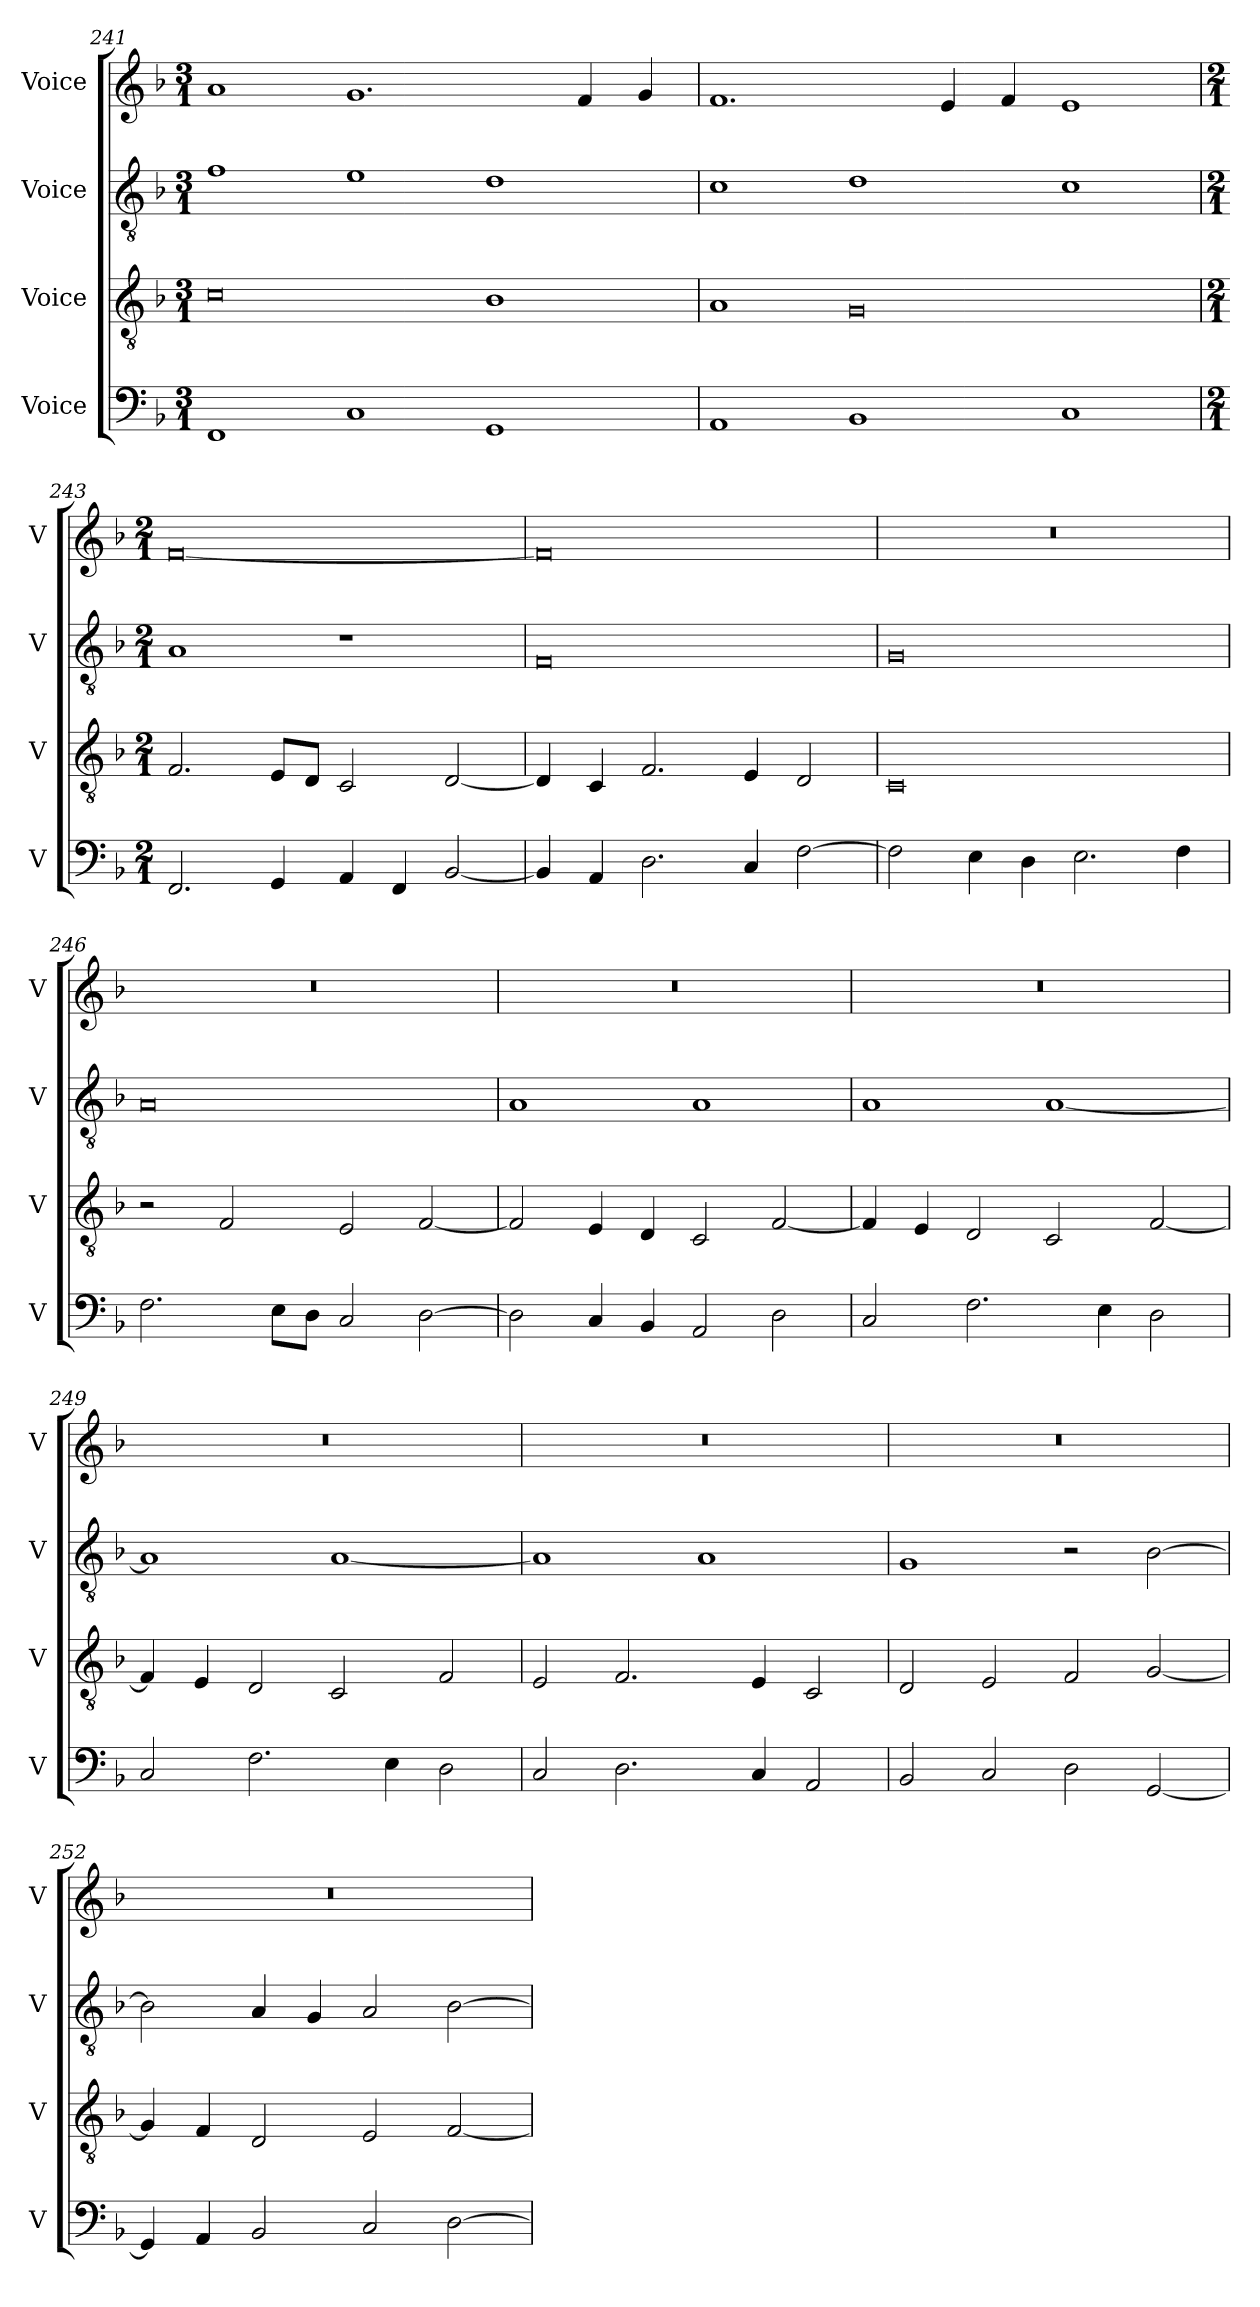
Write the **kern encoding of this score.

**kern	**kern	**kern	**kern
*part4	*part3	*part2	*part1
*staff4	*staff3	*staff2	*staff1
*I"Voice	*I"Voice	*I"Voice	*I"Voice
*I'V	*I'V	*I'V	*I'V
!!LO:LB:g=z
*clefF4	*clefGv2	*clefGv2	*clefG2
*k[b-]	*k[b-]	*k[b-]	*k[b-]
*M3/1	*M3/1	*M3/1	*M3/1
=241	=241	=241	=241
1FF	0c	1f	1a
1C	.	1e	1.g
1GG	1B-	1d	.
.	.	.	4f/
.	.	.	4g/
=242	=242	=242	=242
1AA	1A	1c	1.f
1BB-	0G	1d	.
.	.	.	4e/
.	.	.	4f/
1C	.	1c	1e
=243	=243	=243	=243
*M2/1	*M2/1	*M2/1	*M2/1
2.FF/	2.F/	1A	[0f
4GG/	8E/L	.	.
.	8D/J	.	.
4AA/	2C/	1r	.
4FF/	.	.	.
[2BB-/	[2D/	.	.
!!LO:LB:g=z
=244	=244	=244	=244
4BB-/]	4D/]	0F	0f]
4AA/	4C/	.	.
2.D\	2.F/	.	.
4C/	4E/	.	.
[2F\	2D/	.	.
=245	=245	=245	=245
2F\]	0C	0G	0r
4E\	.	.	.
4D\	.	.	.
2.E\	.	.	.
4F\	.	.	.
=246	=246	=246	=246
2.F\	2r	0A	0r
.	2F/	.	.
8E\L	.	.	.
8D\J	.	.	.
2C/	2E/	.	.
[2D\	[2F/	.	.
!!LO:LB:g=z
=247	=247	=247	=247
2D\]	2F/]	1A	0r
4C/	4E/	.	.
4BB-/	4D/	.	.
2AA/	2C/	1A	.
2D\	[2F/	.	.
=248	=248	=248	=248
2C/	4F/]	1A	0r
.	4E/	.	.
2.F\	2D/	.	.
.	2C/	[1A	.
4E\	.	.	.
2D\	[2F/	.	.
=249	=249	=249	=249
2C/	4F/]	1A]	0r
.	4E/	.	.
2.F\	2D/	.	.
.	2C/	[1A	.
4E\	.	.	.
2D\	2F/	.	.
!!LO:PB:g=z
=250	=250	=250	=250
2C/	2E/	1A]	0r
2.D\	2.F/	.	.
.	.	1A	.
4C/	4E/	.	.
2AA/	2C/	.	.
=251	=251	=251	=251
2BB-/	2D/	1G	0r
2C/	2E/	.	.
2D\	2F/	2r	.
[2GG/	[2G/	[2B-\	.
=252	=252	=252	=252
4GG/]	4G/]	2B-\]	0r
4AA/	4F/	.	.
2BB-/	2D/	4A/	.
.	.	4G/	.
2C/	2E/	2A/	.
[2D\	[2F/	[2B-\	.
=	=	=	=
*-	*-	*-	*-
